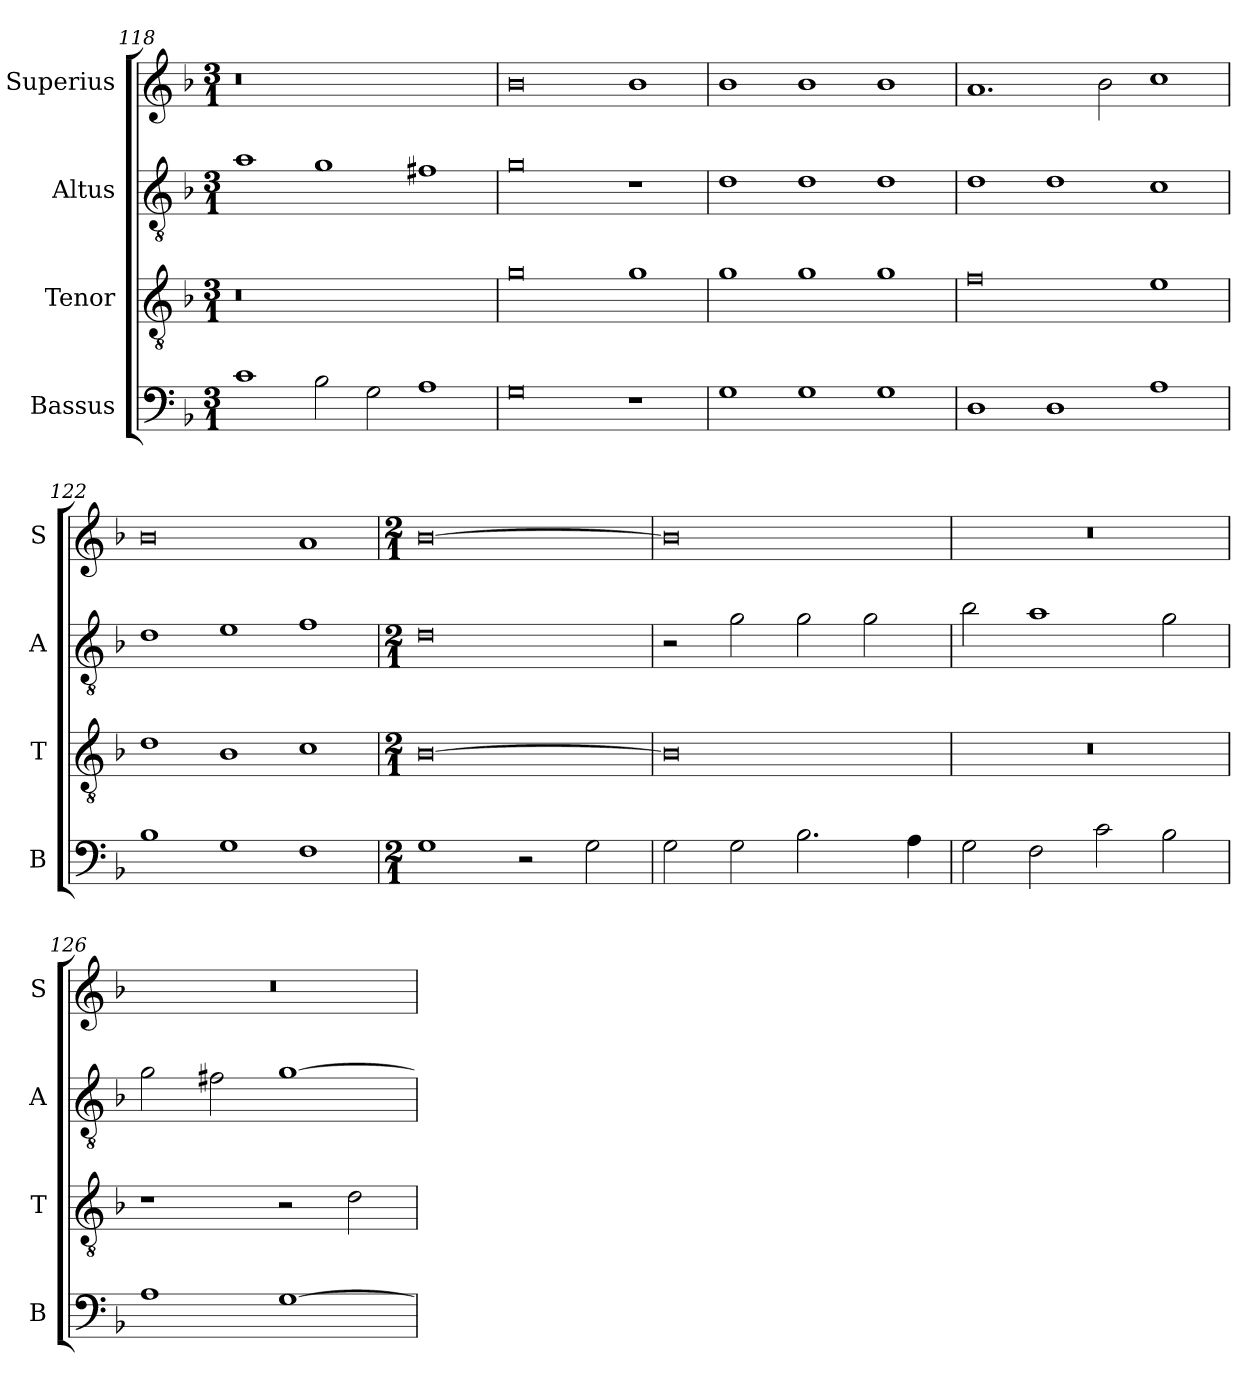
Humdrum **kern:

**kern	**kern	**kern	**kern
*part4	*part3	*part2	*part1
*staff4	*staff3	*staff2	*staff1
*I"Bassus	*I"Tenor	*I"Altus	*I"Superius
*I'B	*I'T	*I'A	*I'S
*clefF4	*clefGv2	*clefGv2	*clefG2
*k[b-]	*k[b-]	*k[b-]	*k[b-]
*F:	*F:	*F:	*F:
*M3/1	*M3/1	*M3/1	*M3/1
*Xtuplet	*	*Xtuplet	*
=118	=118	=118	=118
3%2c	0r	3%2a	0r
3B-	.	3%2g	.
3G	.	.	.
3%2A	.	3%2f#X	.
=119	=119	=119	=119
*	*Xtuplet	*	*Xtuplet
3%4G	3%4g	3%4g	3%4b-
3%2r	3%2g	3%2r	3%2b-
=120	=120	=120	=120
3%2G	3%2g	3%2d	3%2b-
3%2G	3%2g	3%2d	3%2b-
3%2G	3%2g	3%2d	3%2b-
=121	=121	=121	=121
3%2D	3%4f	3%2d	3%2.a
3%2D	.	3%2d	.
.	.	.	3b-
3%2A	3%2e	3%2c	3%2cc
=122	=122	=122	=122
3%2B-	3%2d	3%2d	3%4b-
3%2G	3%2B-	3%2e	.
3%2F	3%2c	3%2f	3%2a
=123	=123	=123	=123
*M2/1	*M2/1	*M2/1	*M2/1
1G	[0B-	0d	[0b-
2r	.	.	.
2G	.	.	.
=124	=124	=124	=124
2G	0B-]	2r	0b-]
2G	.	2g	.
2.B-	.	2g	.
.	.	2g	.
4A	.	.	.
=125	=125	=125	=125
2G	0r	2b-	0r
2F	.	1a	.
2c	.	.	.
2B-	.	2g	.
=126	=126	=126	=126
1A	1r	2g	0r
.	.	2f#X	.
[1G	2r	[1g	.
.	2d	.	.
=	=	=	=
*-	*-	*-	*-
